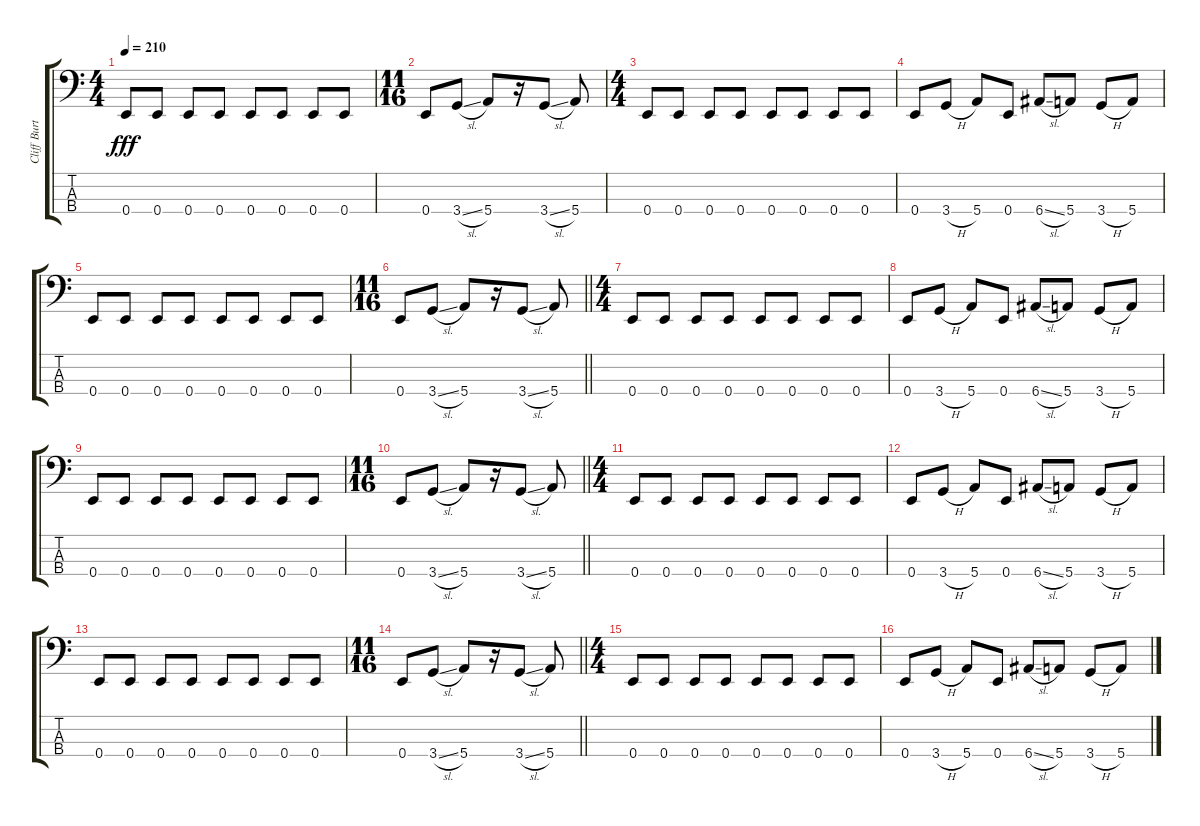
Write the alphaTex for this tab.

\track ("Cliff Burton" "Cliff Burt") {instrument electricbassfinger}
\staff {score tabs}
\tuning (G2 D2 A1 E1) {hide}
\ts (4 4)
\tempo 210
\clef f4
\ks c
0.4.8{dy fff} 0.4.8 0.4.8 0.4.8 0.4.8 0.4.8 0.4.8 0.4.8 |
\ts (11 16)
0.4.8 3.4{sl}.8 5.4.8 r.16 3.4{sl}.8 5.4.8 |
\ts (4 4)
0.4.8 0.4.8 0.4.8 0.4.8 0.4.8 0.4.8 0.4.8 0.4.8 |
0.4.8 3.4{h}.8 5.4.8 0.4.8 6.4{sl}.8 5.4.8 3.4{h}.8 5.4.8 |
0.4.8 0.4.8 0.4.8 0.4.8 0.4.8 0.4.8 0.4.8 0.4.8 |
\ts (11 16)
\barLineRight lightlight
0.4.8 3.4{sl}.8 5.4.8 r.16 3.4{sl}.8 5.4.8 |
\ts (4 4)
0.4.8 0.4.8 0.4.8 0.4.8 0.4.8 0.4.8 0.4.8 0.4.8 |
0.4.8 3.4{h}.8 5.4.8 0.4.8 6.4{sl}.8 5.4.8 3.4{h}.8 5.4.8 |
0.4.8 0.4.8 0.4.8 0.4.8 0.4.8 0.4.8 0.4.8 0.4.8 |
\ts (11 16)
\barLineRight lightlight
0.4.8 3.4{sl}.8 5.4.8 r.16 3.4{sl}.8 5.4.8 |
\ts (4 4)
0.4.8 0.4.8 0.4.8 0.4.8 0.4.8 0.4.8 0.4.8 0.4.8 |
0.4.8 3.4{h}.8 5.4.8 0.4.8 6.4{sl}.8 5.4.8 3.4{h}.8 5.4.8 |
0.4.8 0.4.8 0.4.8 0.4.8 0.4.8 0.4.8 0.4.8 0.4.8 |
\ts (11 16)
\barLineRight lightlight
0.4.8 3.4{sl}.8 5.4.8 r.16 3.4{sl}.8 5.4.8 |
\ts (4 4)
0.4.8 0.4.8 0.4.8 0.4.8 0.4.8 0.4.8 0.4.8 0.4.8 |
0.4.8 3.4{h}.8 5.4.8 0.4.8 6.4{sl}.8 5.4.8 3.4{h}.8 5.4.8
